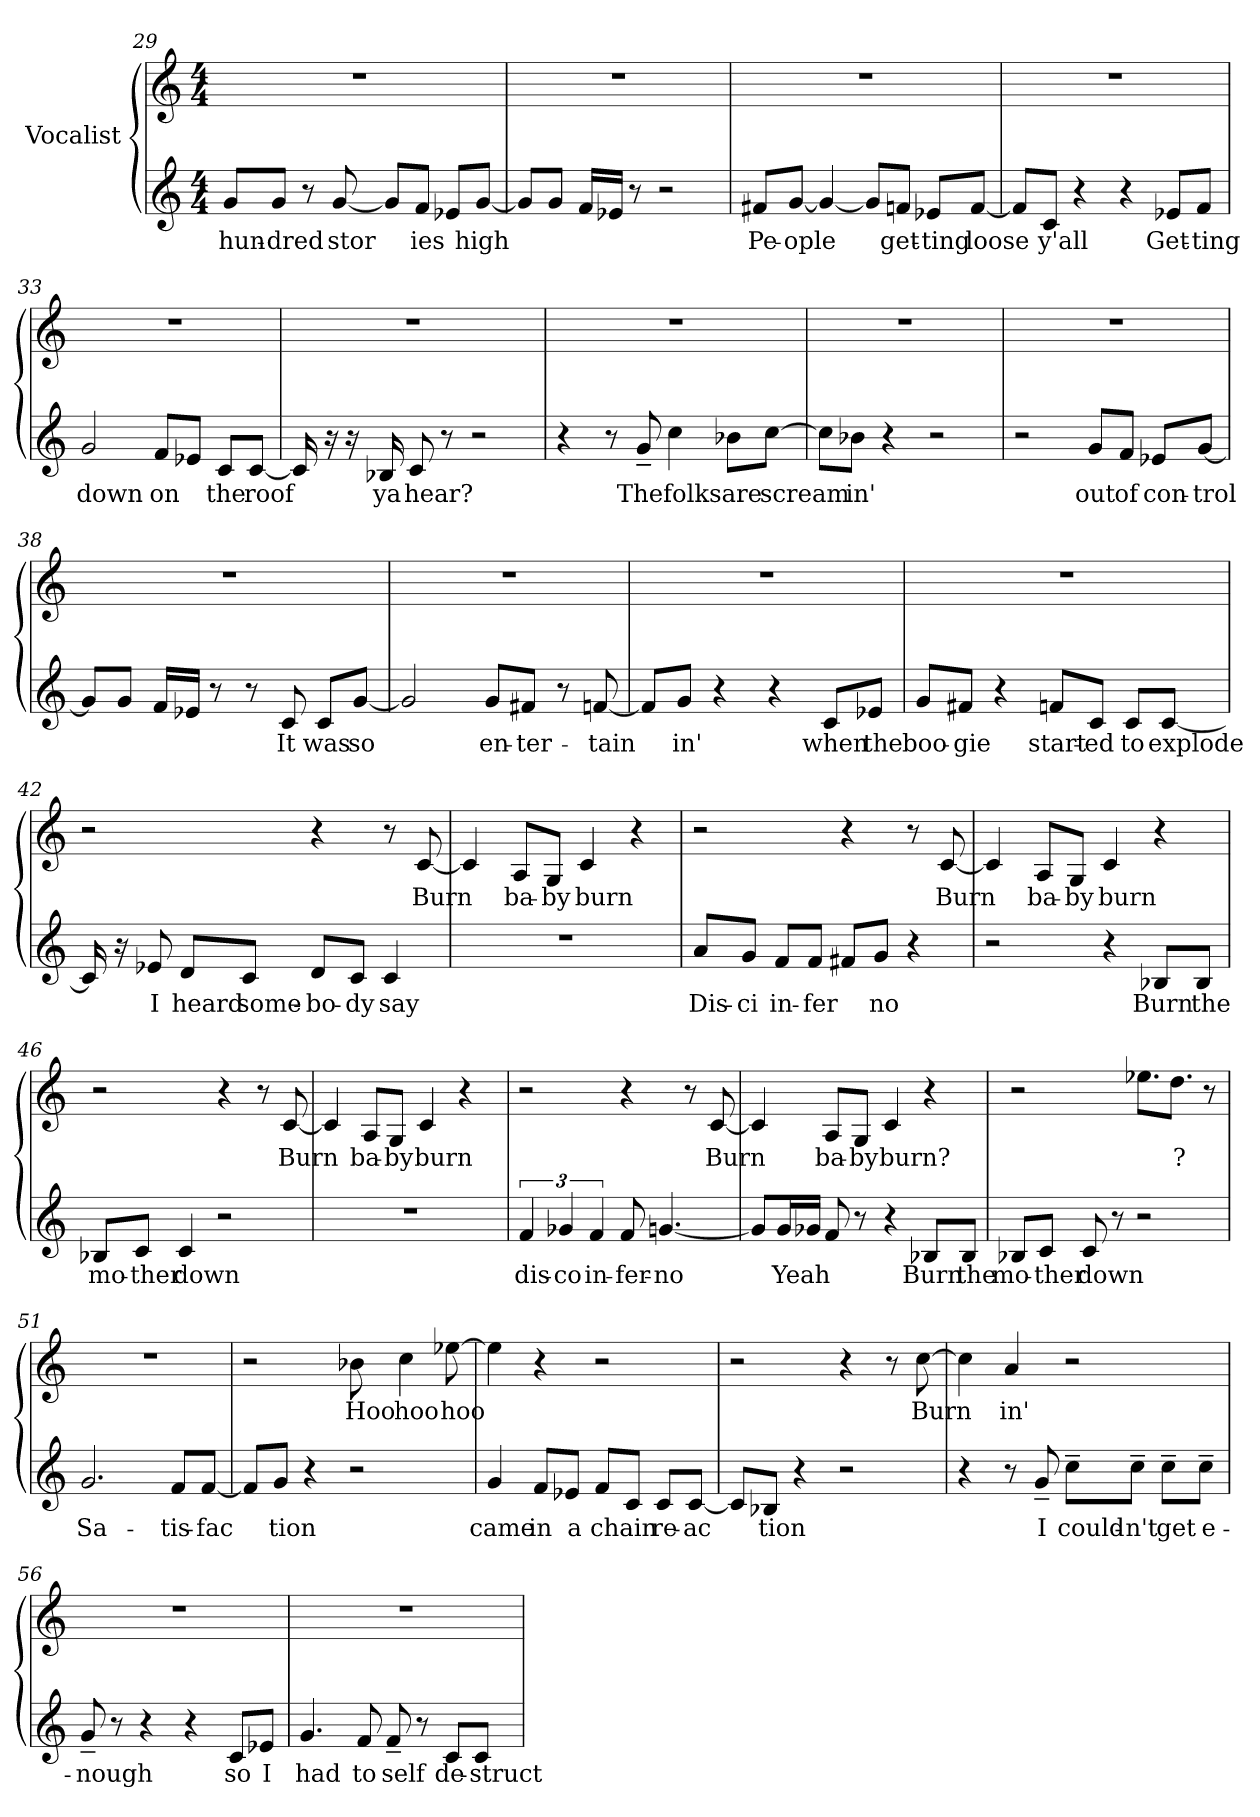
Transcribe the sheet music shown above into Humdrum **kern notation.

**kern	**text	**kern	**text
*part1	*part1	*part1	*part1
*staff2	*staff2	*staff1	*staff1
*I"Vocalist	*	*	*
*clefG2	*	*clefG2	*
*M4/4	*	*M4/4	*
=29	=29	=29	=29
8g/L	hun-	1r	.
8g/J	-dred	.	.
8r	.	.	.
[8g	stor-	.	.
8g/L]	_	.	.
8f/J	-ies	.	.
8e-X/L	_	.	.
[8g/J	high	.	.
=30	=30	=30	=30
8g/L]	_	1r	.
8g/J	_	.	.
16f/LL	_	.	.
16e-X/JJ	_	.	.
8r	.	.	.
2r	.	.	.
=31	=31	=31	=31
8f#X/L	Pe-	1r	.
[8g/J	-ople	.	.
4g_	_	.	.
8g/L]	_	.	.
8fn/J	get-	.	.
8e-X/L	-ting	.	.
[8f/J	loose	.	.
=32	=32	=32	=32
8f/L]	_	1r	.
8c/J	y'all	.	.
4r	.	.	.
4r	.	.	.
8e-X/L	Get-	.	.
8f/J	-ting	.	.
=33	=33	=33	=33
2g	down	1r	.
8f/L	on	.	.
8e-X/J	_	.	.
8c/L	the	.	.
[8c/J	roof	.	.
=34	=34	=34	=34
16c]	_	1r	.
16r	.	.	.
16r	.	.	.
16B-X	ya	.	.
8c	hear?	.	.
8r	.	.	.
2r	.	.	.
=35	=35	=35	=35
4r	.	1r	.
8r	.	.	.
8g~	The	.	.
4cc	folks	.	.
8b-X\L	are	.	.
[8cc\J	scream-	.	.
=36	=36	=36	=36
8cc\L]	_	1r	.
8b-X\J	-in'	.	.
4r	.	.	.
2r	.	.	.
=37	=37	=37	=37
2r	.	1r	.
8g/L	out	.	.
8f/J	of	.	.
8e-X/L	con-	.	.
[8g/J	-trol	.	.
=38	=38	=38	=38
8g/L]	_	1r	.
8g/J	_	.	.
16f/LL	_	.	.
16e-X/JJ	_	.	.
8r	.	.	.
8r	.	.	.
8c	It	.	.
8c/L	was	.	.
[8g/J	so	.	.
=39	=39	=39	=39
2g]	_	1r	.
8g/L	en-	.	.
8f#X/J	-ter-	.	.
8r	.	.	.
[8fn	-tain-	.	.
=40	=40	=40	=40
8f/L]	_	1r	.
8g/J	-in'	.	.
4r	.	.	.
4r	.	.	.
8c/L	when	.	.
8e-X/J	the	.	.
=41	=41	=41	=41
8g/L	boo-	1r	.
8f#X/J	-gie	.	.
4r	.	.	.
8fn/L	start-	.	.
8c/J	-ed	.	.
8c/L	to	.	.
[8c/J	explode	.	.
=42	=42	=42	=42
16c]	_	2r	.
16r	.	.	.
8e-X	I	.	.
8d/L	heard	.	.
8c/J	some-	.	.
8d/L	-bo-	4r	.
8c/J	-dy	.	.
4c	say	8r	.
.	.	[8c	Burn
=43	=43	=43	=43
1r	.	4c]	_
.	.	8A/L	ba-
.	.	8G/J	-by
.	.	4c	burn
.	.	4r	.
=44	=44	=44	=44
8a/L	Dis-	2r	.
8g/J	-ci	.	.
8f/L	in-	.	.
8f/J	-fer-	.	.
8f#X/L	_	4r	.
8g/J	-no	.	.
4r	.	8r	.
.	.	[8c	Burn
=45	=45	=45	=45
2r	.	4c]	_
.	.	8A/L	ba-
.	.	8G/J	-by
4r	.	4c	burn
8B-X/L	Burn	4r	.
8B-/J	the	.	.
=46	=46	=46	=46
8B-X/L	mo-	2r	.
8c/J	-ther	.	.
4c	down	.	.
2r	.	4r	.
.	.	8r	.
.	.	[8c	Burn
=47	=47	=47	=47
1r	.	4c]	_
.	.	8A/L	ba-
.	.	8G/J	-by
.	.	4c	burn
.	.	4r	.
=48	=48	=48	=48
6f	dis-	2r	.
6g-X	-co	.	.
6f	in-	.	.
8f	-fer-	4r	.
[4.gn	-no	.	.
.	.	8r	.
.	.	[8c	Burn
=49	=49	=49	=49
8g/L]	_	4c]	_
16g/L	Yeah	.	.
16g-X/JJ	_	.	.
8f	_	8A/L	ba-
8r	.	8G/J	-by
4r	.	4c	burn?
8B-X/L	Burn	4r	.
8B-/J	the	.	.
=50	=50	=50	=50
8B-X/L	mo-	2r	.
8c/J	-ther	.	.
8c	down	.	.
8r	.	.	.
2r	.	8.ee-X\L	_
.	.	8.dd\J	?
.	.	8r	.
=51	=51	=51	=51
2.g	Sa-	1r	.
8f/L	-tis-	.	.
[8f/J	-fac-	.	.
=52	=52	=52	=52
8f/L]	_	2r	.
8g/J	-tion	.	.
4r	.	.	.
2r	.	8b-X	Hoo
.	.	4cc	hoo
.	.	[8ee-X	hoo
=53	=53	=53	=53
4g	came	4ee-]	_
8f/L	in	4r	.
8e-X/J	a	.	.
8f/L	chain	2r	.
8c/J	_	.	.
8c/L	re-	.	.
[8c/J	-ac-	.	.
=54	=54	=54	=54
8c/L]	_	2r	.
8B-X/J	-tion	.	.
4r	.	.	.
2r	.	4r	.
.	.	8r	.
.	.	[8cc	Burn-
=55	=55	=55	=55
4r	.	4cc]	_
8r	.	4a	-in'
8g~	I	.	.
8cc~\L	could-	2r	.
8cc~\J	-n't	.	.
8cc~\L	get	.	.
8cc~\J	e-	.	.
=56	=56	=56	=56
8g~	-nough	1r	.
8r	.	.	.
4r	.	.	.
4r	.	.	.
8c/L	so	.	.
8e-X/J	I	.	.
=57	=57	=57	=57
4.g	had	1r	.
8f	to	.	.
8f~	self	.	.
8r	.	.	.
8c/L	de-	.	.
8c/J	-struct	.	.
=	=	=	=
*-	*-	*-	*-
